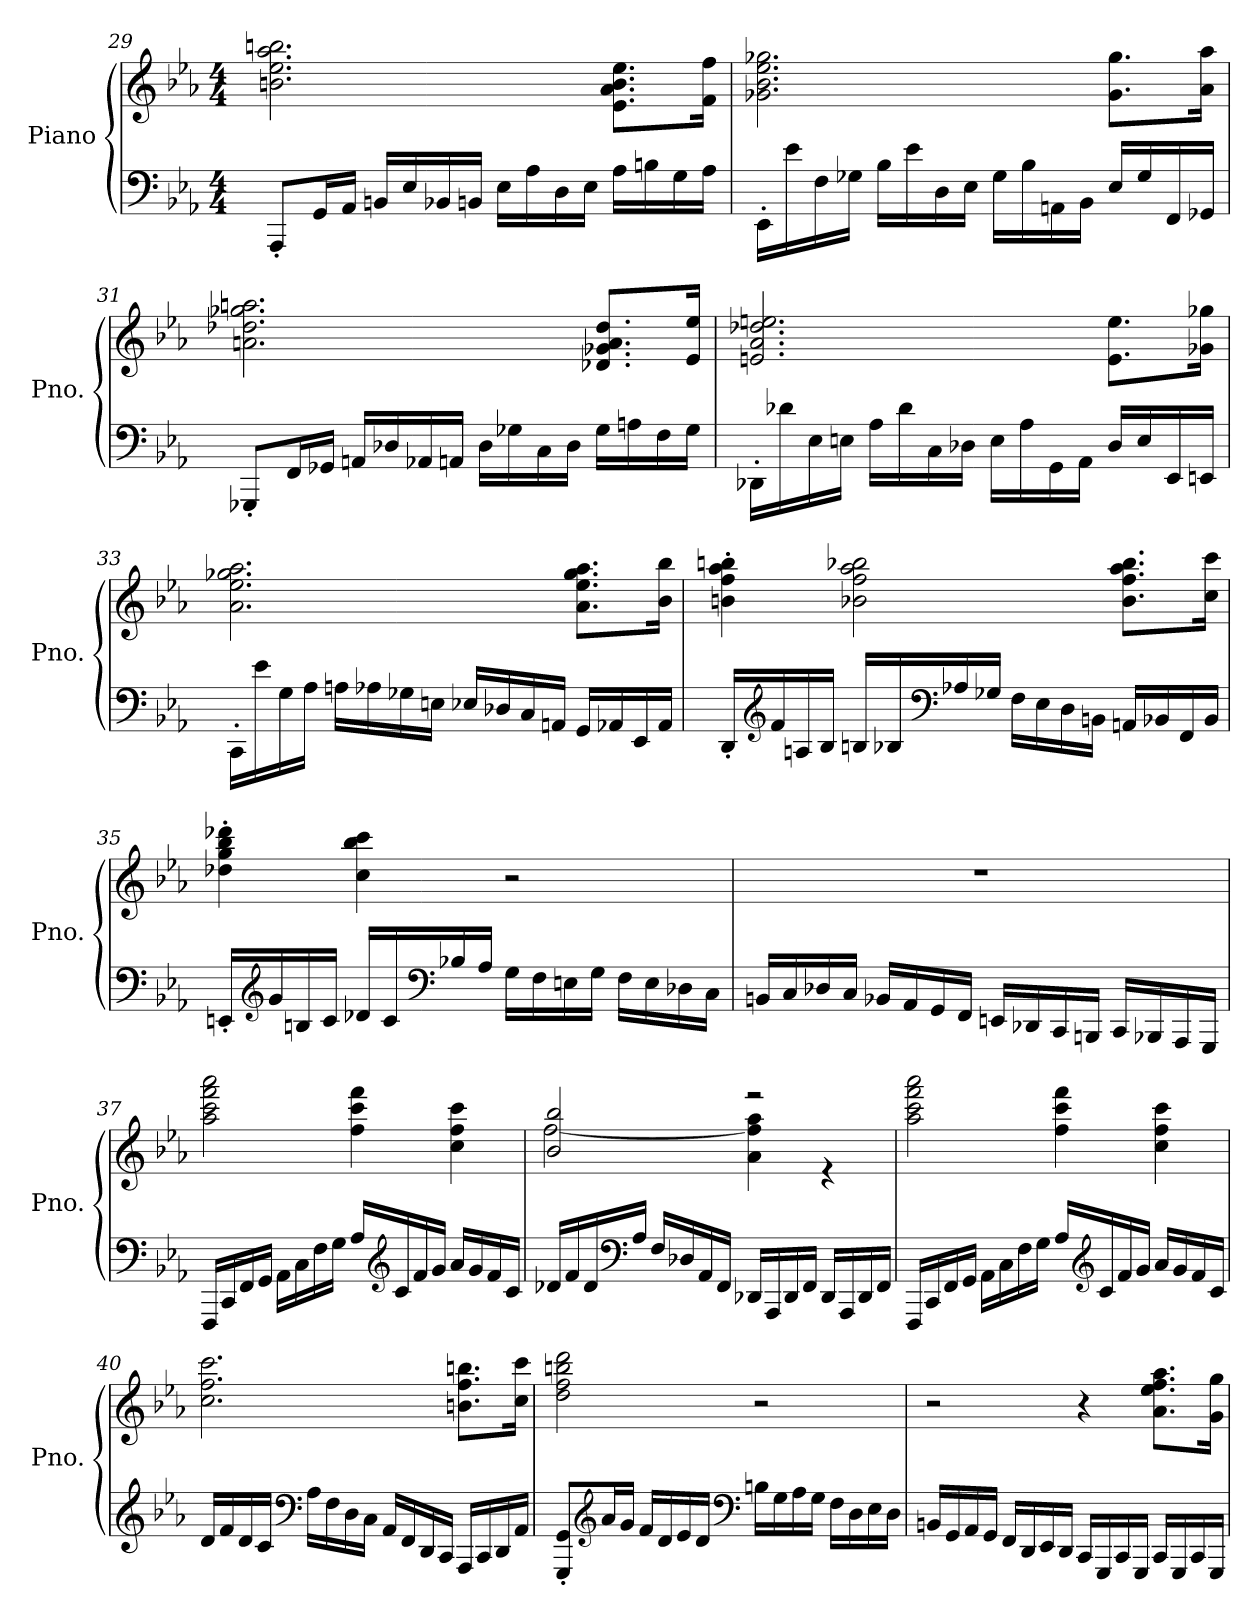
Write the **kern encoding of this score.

**kern	**kern
*part1	*part1
*staff2	*staff1
*I"Piano	*
*I'Pno.	*
!!LO:LB:g=z
*clefF4	*clefG2
*k[b-e-a-]	*k[b-e-a-]
*M4/4	*M4/4
=29	=29
8AAA-'/L	2.bn\ 2.ee-\ 2.aa-\ 2.bbn\
16GG/L	.
16AA-/JJ	.
16BBn/LL	.
16E-/	.
16BB-X/	.
16BBn/JJ	.
16E-\LL	.
16A-\	.
16D\	.
16E-\JJ	.
16A-\LL	8.e-\ 8.a-\ 8.b\ 8.ee-\L
16Bn\	.
16G\	.
16A-\JJ	16f\ 16ff\Jk
=30	=30
16EE-'\LL	2.g-X\ 2.b-\ 2.ee-\ 2.gg-X\
16e-\	.
16F\	.
16G-X\JJ	.
16B-\LL	.
16e-\	.
16D\	.
16E-\JJ	.
16G-\LL	.
16B-\	.
16AAn\	.
16BB-\JJ	.
16E-/LL	8.g-\ 8.gg-\L
16G-/	.
16FF/	.
16GG-X/JJ	16a-\ 16aa-\Jk
!!LO:LB:g=z
=31	=31
8GGG-X'/L	2.an\ 2.dd-X\ 2.gg-X\ 2.aan\
16FF/L	.
16GG-X/JJ	.
16AAn/LL	.
16D-X/	.
16AA-X/	.
16AAn/JJ	.
16D-\LL	.
16G-X\	.
16C\	.
16D-\JJ	.
16G-\LL	8.d-X/ 8.g-X/ 8.a/ 8.dd-/L
16An\	.
16F\	.
16G-\JJ	16e-/ 16ee-/Jk
=32	=32
16DD-X'\LL	2.en/ 2.a-/ 2.dd-X/ 2.een/
16d-X\	.
16E-\	.
16En\JJ	.
16A-\LL	.
16d-\	.
16C\	.
16D-X\JJ	.
16E\LL	.
16A-\	.
16GG\	.
16AA-\JJ	.
16D-/LL	8.e\ 8.ee\L
16E/	.
16EE-/	.
16EEn/JJ	16g-X\ 16gg-X\Jk
!!LO:LB:g=z
=33	=33
16CC'\LL	2.a-\ 2.ee-\ 2.gg-X\ 2.aa-\
16e-\	.
16G\	.
16A-\JJ	.
16An\LL	.
16A-X\	.
16G-X\	.
16En\JJ	.
16E-X/LL	.
16D-X/	.
16C/	.
16AAn/JJ	.
16GG/LL	8.a-\ 8.ee-\ 8.gg-\ 8.aa-\L
16AA-X/	.
16EE-/	.
16AA-/JJ	16b-\ 16bb-\Jk
!!LO:LB:g=z
=34	=34
16DD'/LL	4bn\' 4ff\' 4aa-\' 4bbn\'
*clefG2	*
16f/	.
16An/	.
16B-/JJ	.
16Bn/LL	2b-X\ 2ff\ 2aa-\ 2bb-X\
16B-X/	.
*clefF4	*
16A-X/	.
16G-X/JJ	.
16F\LL	.
16E-\	.
16D\	.
16BBn\JJ	.
16AAn/LL	8.b-\ 8.ff\ 8.aa-\ 8.bb-\L
16BB-X/	.
16FF/	.
16BB-/JJ	16cc\ 16ccc\Jk
!!LO:PB:g=z
=35	=35
16EEn'/LL	4dd-X\' 4gg\' 4bb-\' 4ddd-X\'
*clefG2	*
16g/	.
16Bn/	.
16c/JJ	.
16d-X/LL	4cc\ 4bb-\ 4ccc\
16c/	.
*clefF4	*
16B-X/	.
16A-/JJ	.
16G\LL	2r
16F\	.
16En\	.
16G\JJ	.
16F\LL	.
16E\	.
16D-X\	.
16C\JJ	.
!!LO:LB:g=z
=36	=36
16BBn/LL	1r
16C/	.
16D-X/	.
16C/JJ	.
16BB-X/LL	.
16AA-/	.
16GG/	.
16FF/JJ	.
16EEn/LL	.
16DD-X/	.
16CC/	.
16BBBn/JJ	.
16CC/LL	.
16BBB-X/	.
16AAA-/	.
16GGG/JJ	.
=37	=37
16FFF/LL	2aa-\ 2ccc\ 2fff\ 2aaa-\
16CC/	.
16FF/	.
16GG/JJ	.
16AA-\LL	.
16C\	.
16F\	.
16G\JJ	.
16A-/LL	4ff\ 4ccc\ 4fff\
*clefG2	*
16c/	.
16f/	.
16g/JJ	.
16a-/LL	4cc\ 4ff\ 4ccc\
16g/	.
16f/	.
16c/JJ	.
!!LO:LB:g=z
=38	=38
*	*^
16d-X/LL	2b-/ 2bb-/	[2ff\
16f/	.	.
16d-/	.	.
*clefF4	*	*
16A-/JJ	.	.
16F/LL	.	.
16D-X/	.	.
16AA-/	.	.
16FF/JJ	.	.
16DD-X/LL	2r	4a-\ 4ff\] 4aa-\
16AAA-/	.	.
16DD-/	.	.
16FF/JJ	.	.
16DD-/LL	.	4r
16AAA-/	.	.
16DD-/	.	.
16FF/JJ	.	.
*	*v	*v
=39	=39
16FFF/LL	2aa-\ 2ccc\ 2fff\ 2aaa-\
16CC/	.
16FF/	.
16GG/JJ	.
16AA-\LL	.
16C\	.
16F\	.
16G\JJ	.
16A-/LL	4ff\ 4ccc\ 4fff\
*clefG2	*
16c/	.
16f/	.
16g/JJ	.
16a-/LL	4cc\ 4ff\ 4ccc\
16g/	.
16f/	.
16c/JJ	.
!!LO:LB:g=z
=40	=40
16d/LL	2.cc\ 2.ff\ 2.ccc\
16f/	.
16d/	.
16c/JJ	.
*clefF4	*
16A-\LL	.
16F\	.
16D\	.
16C\JJ	.
16AA-/LL	.
16FF/	.
16DD/	.
16CC/JJ	.
16AAA-/LL	8.bn\ 8.ff\ 8.bbn\L
16CC/	.
16DD/	.
16AA-/JJ	16cc\ 16ccc\Jk
=41	=41
8GGG/' 8GG/'L	2dd\ 2ff\ 2bbn\ 2ddd\
*clefG2	*
16a-/L	.
16g/JJ	.
16f/LL	.
16d/	.
16e-/	.
16d/JJ	.
*clefF4	*
16Bn\LL	2r
16G\	.
16A-\	.
16G\JJ	.
16F\LL	.
16D\	.
16E-\	.
16D\JJ	.
!!LO:LB:g=z
=42	=42
16BBn/LL	2r
16GG/	.
16AA-/	.
16GG/JJ	.
16FF/LL	.
16DD/	.
16EE-/	.
16DD/JJ	.
16CC/LL	4r
16GGG/	.
16CC/	.
16GGG/JJ	.
16CC/LL	8.a-\ 8.ee-\ 8.ff\ 8.aa-\L
16GGG/	.
16CC/	.
16GGG/JJ	16g\ 16gg\Jk
=	=
*-	*-
